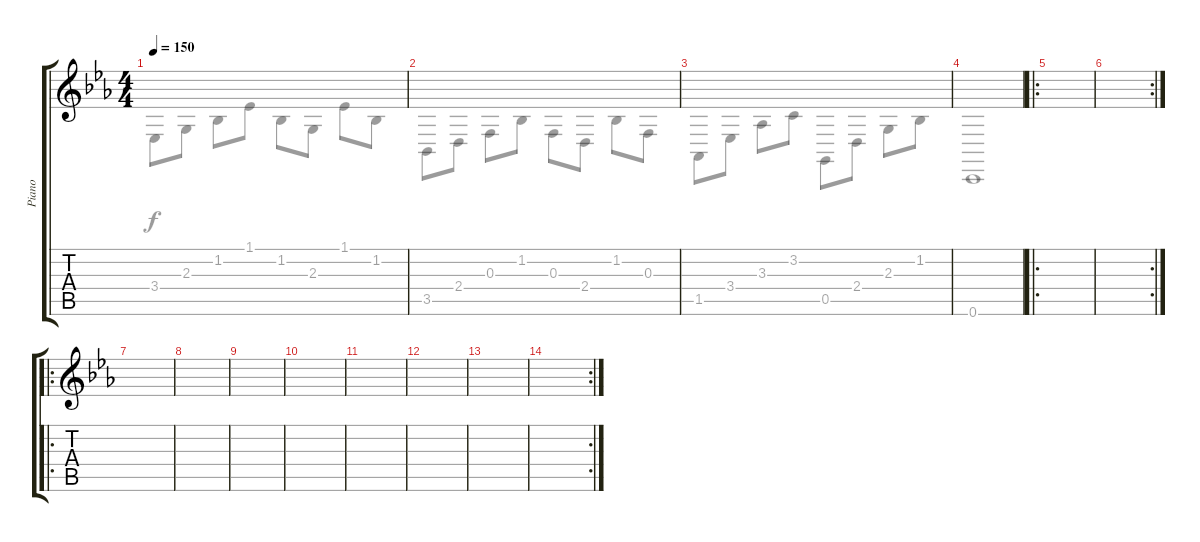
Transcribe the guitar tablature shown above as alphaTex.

\track ("Piano" "Piano") {instrument acousticgrandpiano}
\staff {score tabs}
\tuning (D4 A3 F3 C3 G2 C2) {hide}
\voice
\ts (4 4)
\tempo 150
\clef g2
\ks cminor
|
|
|
|
\ro
|
\rc 2
|
\ro
|
|
|
|
|
|
|
\rc 2
|
|
\voice
\clef g2
\ks cminor
3.4.8{dy f} 2.3.8 1.2.8 1.1.8 1.2.8 2.3.8 1.1.8 1.2.8 |
3.5.8 2.4.8 0.3.8 1.2.8 0.3.8 2.4.8 1.2.8 0.3.8 |
1.5.8 3.4.8 3.3.8 3.2.8 0.5.8 2.4.8 2.3.8 1.2.8 |
0.6.1 |
|
|
|
|
|
|
|
|
|
|
|
